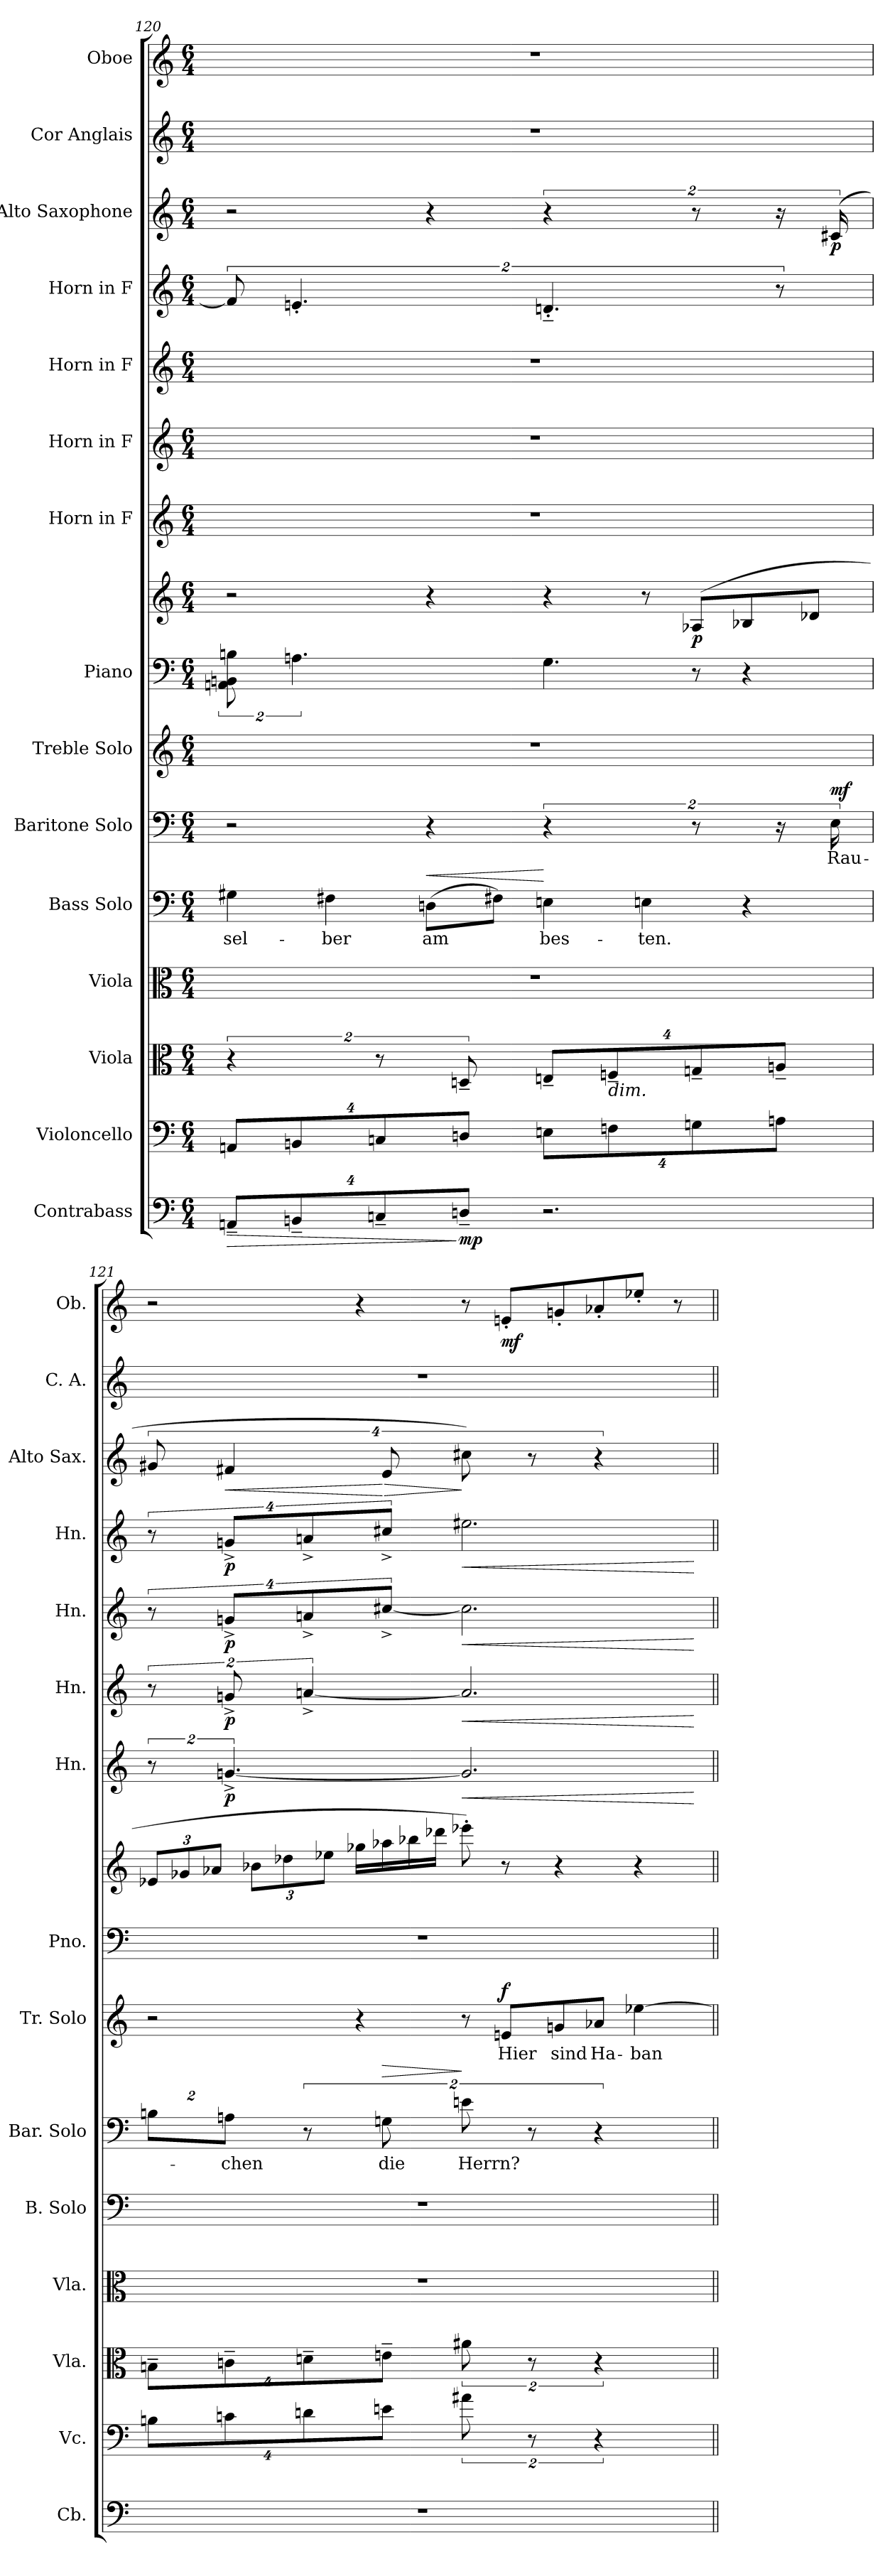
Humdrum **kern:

**kern	**dynam	**kern	**kern	**kern	**kern	**text	**dynam	**kern	**text	**dynam	**kern	**text	**dynam	**kern	**kern	**dynam	**kern	**dynam	**kern	**dynam	**kern	**dynam	**kern	**dynam	**kern	**dynam	**kern	**kern	**dynam
*part15	*part15	*part14	*part13	*part12	*part11	*part11	*part11	*part10	*part10	*part10	*part9	*part9	*part9	*part8	*part8	*part8	*part7	*part7	*part6	*part6	*part5	*part5	*part4	*part4	*part3	*part3	*part2	*part1	*part1
*staff16	*staff16	*staff15	*staff14	*staff13	*staff12	*staff12	*staff12	*staff11	*staff11	*staff11	*staff10	*staff10	*staff10	*staff9	*staff8	*staff8/9	*staff7	*staff7	*staff6	*staff6	*staff5	*staff5	*staff4	*staff4	*staff3	*staff3	*staff2	*staff1	*staff1
*I"Contrabass	*	*I"Violoncello	*I"Viola	*I"Viola	*I"Bass Solo	*	*	*I"Baritone Solo	*	*	*I"Treble Solo	*	*	*I"Piano	*	*	*I"Horn in F	*	*I"Horn in F	*	*I"Horn in F	*	*I"Horn in F	*	*I"Alto Saxophone	*	*I"Cor Anglais	*I"Oboe	*
*I'Cb.	*	*I'Vc.	*I'Vla.	*I'Vla.	*I'B. Solo	*	*	*I'Bar. Solo	*	*	*I'Tr. Solo	*	*	*I'Pno.	*	*	*I'Hn.	*	*I'Hn.	*	*I'Hn.	*	*I'Hn.	*	*I'Alto Sax.	*	*I'C. A.	*I'Ob.	*
*clefF4	*	*clefF4	*clefC3	*clefC3	*clefF4	*	*	*clefF4	*	*	*clefG2	*	*	*clefF4	*clefG2	*	*clefG2	*	*clefG2	*	*clefG2	*	*clefG2	*	*clefG2	*	*clefG2	*clefG2	*
*	*	*	*	*	*	*	*	*	*	*	*	*	*	*	*	*	*ITrd4c7	*	*ITrd4c7	*	*ITrd4c7	*	*ITrd4c7	*	*ITrd5c9	*	*ITrd4c7	*	*
*k[]	*	*k[]	*k[]	*k[]	*k[]	*	*	*k[]	*	*	*k[]	*	*	*k[]	*k[]	*	*k[b-]	*	*k[b-]	*	*k[b-]	*	*k[b-]	*	*k[b-e-a-]	*	*k[b-]	*k[]	*
*M6/4	*	*M6/4	*M6/4	*M6/4	*M6/4	*	*	*M6/4	*	*	*M6/4	*	*	*M6/4	*M6/4	*	*M6/4	*	*M6/4	*	*M6/4	*	*M6/4	*	*M6/4	*	*M6/4	*M6/4	*
=120	=120	=120	=120	=120	=120	=120	=120	=120	=120	=120	=120	=120	=120	=120	=120	=120	=120	=120	=120	=120	=120	=120	=120	=120	=120	=120	=120	=120	=120
!	!LO:HP:b	!	!	!	!	!	!	!	!	!	!	!	!	!	!	!	!	!	!	!	!	!	!	!	!	!	!	!	!
16%3AAn~L	>	16%3AAnL	8%3r	2%3r	4G#X	sel-	.	2r	.	.	2%3r	.	.	16%3AAn 16%3BBn 16%3Bn	2r	.	2%3r	.	2%3r	.	2%3r	.	16%3B]	.	2r	.	2%3r	2%3r	.
16%3BBn~	.	16%3BBn	.	.	.	.	.	.	.	.	.	.	.	8%3.An	.	.	.	.	.	.	.	.	8%3.An'	.	.	.	.	.	.
.	.	.	.	.	4F#X	-ber	.	.	.	.	.	.	.	.	.	.	.	.	.	.	.	.	.	.	.	.	.	.	.
16%3Cn~	.	16%3Cn	16%3r	.	.	.	.	.	.	.	.	.	.	.	.	.	.	.	.	.	.	.	.	.	.	.	.	.	.
!	!	!	!	!	!	!	!LO:HP:a	!	!	!	!	!	!	!	!	!	!	!	!	!	!	!	!	!	!	!	!	!	!
.	.	.	.	.	(8DnL	am	<	4r	.	.	.	.	.	.	4r	.	.	.	.	.	.	.	.	.	4r	.	.	.	.
16%3Dn~J	] mp	16%3DnJ	16%3Dn~	.	.	.	.	.	.	.	.	.	.	.	.	.	.	.	.	.	.	.	.	.	.	.	.	.	.
.	.	.	.	.	8F#XJ)	.	.	.	.	.	.	.	.	.	.	.	.	.	.	.	.	.	.	.	.	.	.	.	.
2.r	.	16%3EnL	16%3En~L	.	4En	bes-	[	8%3r	.	.	.	.	.	4.G	4r	.	.	.	.	.	.	.	8%3.Gn'~	.	8%3r	.	.	.	.
!	!	!	!LO:TX:b:i:t=dim.	!	!	!	!	!	!	!	!	!	!	!	!	!	!	!	!	!	!	!	!	!	!	!	!	!	!
.	.	16%3Fn	16%3Fn~	.	.	.	.	.	.	.	.	.	.	.	.	.	.	.	.	.	.	.	.	.	.	.	.	.	.
.	.	.	.	.	4En	-ten.	.	.	.	.	.	.	.	.	8r	.	.	.	.	.	.	.	.	.	.	.	.	.	.
.	.	16%3Gn	16%3Gn~	.	.	.	.	16%3r	.	.	.	.	.	8r	(8A-XL	p	.	.	.	.	.	.	.	.	16%3r	.	.	.	.
.	.	.	.	.	4r	.	.	.	.	.	.	.	.	4r	8B-X	.	.	.	.	.	.	.	.	.	.	.	.	.	.
.	.	16%3AnJ	16%3An~J	.	.	.	.	32%3r	.	.	.	.	.	.	.	.	.	.	.	.	.	.	16%3r	.	32%3r	.	.	.	.
.	.	.	.	.	.	.	.	.	.	.	.	.	.	.	8d-XJ	.	.	.	.	.	.	.	.	.	.	.	.	.	.
!	!	!	!	!	!	!	!	!	!	!LO:DY:a	!	!	!	!	!	!	!	!	!	!	!	!	!	!	!	!	!	!	!
.	.	.	.	.	.	.	.	32%3E	Rau-	mf	.	.	.	.	.	.	.	.	.	.	.	.	.	.	(32%3En	p	.	.	.
=121	=121	=121	=121	=121	=121	=121	=121	=121	=121	=121	=121	=121	=121	=121	=121	=121	=121	=121	=121	=121	=121	=121	=121	=121	=121	=121	=121	=121	=121
2%3r	.	16%3BnL	16%3Bn~L	2%3r	2%3r	.	.	16%3BnL	.	.	2r	.	.	2%3r	12e-XL	.	16%3r	.	16%3r	.	16%3r	.	16%3r	.	16%3Bn	.	2%3r	2r	.
.	.	.	.	.	.	.	.	.	.	.	.	.	.	.	12g-X	.	.	.	.	.	.	.	.	.	.	.	.	.	.
.	.	.	.	.	.	.	.	.	.	.	.	.	.	.	12a-XJ	.	.	.	.	.	.	.	.	.	.	.	.	.	.
!	!	!	!	!	!	!	!	!	!	!	!	!	!	!	!	!	!	!	!	!	!	!	!	!	!	!LO:HP:b	!	!	!
.	.	16%3cn	16%3cn~	.	.	.	.	16%3AnJ	-chen	.	.	.	.	.	.	.	[8%3.cn^	p	16%3cn^	p	16%3cn^L	p	16%3cn^L	p	8%3An	<	.	.	.
.	.	.	.	.	.	.	.	.	.	.	.	.	.	.	12b-XL	.	.	.	.	.	.	.	.	.	.	.	.	.	.
.	.	.	.	.	.	.	.	.	.	.	.	.	.	.	12dd-X	.	.	.	.	.	.	.	.	.	.	.	.	.	.
.	.	16%3dn	16%3dn~	.	.	.	.	16%3r	.	.	.	.	.	.	.	.	.	.	[8%3dn^	.	16%3dn^	.	16%3dn^	.	.	.	.	.	.
.	.	.	.	.	.	.	.	.	.	.	.	.	.	.	12ee-XJ	.	.	.	.	.	.	.	.	.	.	.	.	.	.
.	.	.	.	.	.	.	.	.	.	.	4r	.	.	.	16gg-XLL	.	.	.	.	.	.	.	.	.	.	.	.	4r	.
!	!	!	!	!	!	!	!	!	!	!LO:HP:a	!	!	!	!	!	!	!	!	!	!	!	!	!	!	!	!LO:HP:n=1:b	!	!	!
.	.	16%3enJ	16%3en~J	.	.	.	.	16%3Gn	die	>	.	.	.	.	16aa-X	.	.	.	.	.	[16%3f#X^J	.	16%3f#X^J	.	16%3G	[ >	.	.	.
.	.	.	.	.	.	.	.	.	.	.	.	.	.	.	16bb-X	.	.	.	.	.	.	.	.	.	.	.	.	.	.
.	.	.	.	.	.	.	.	.	.	.	.	.	.	.	16ddd-XJJ	.	.	.	.	.	.	.	.	.	.	.	.	.	.
!	!	!	!	!	!	!	!	!	!	!	!	!	!	!	!	!	!	!LO:HP:b	!	!LO:HP:b	!	!LO:HP:b	!	!LO:HP:b	!	!	!	!	!
.	.	16%3a#X	16%3a#X	.	.	.	.	16%3en	Herrn?	]	8r	.	.	.	8eee-X')	.	2.c]	<	2.d]	<	2.f#]	<	2.a#X	<	16%3en)	]	.	8r	.
!	!	!	!	!	!	!	!	!	!	!	!	!	!LO:DY:a	!	!	!	!	!	!	!	!	!	!	!	!	!	!	!	!
.	.	.	.	.	.	.	.	.	.	.	8enL	Hier	f	.	8r	.	.	.	.	.	.	.	.	.	.	.	.	8en'L	mf
.	.	16%3r	16%3r	.	.	.	.	16%3r	.	.	.	.	.	.	.	.	.	.	.	.	.	.	.	.	16%3r	.	.	.	.
.	.	.	.	.	.	.	.	.	.	.	8gn	sind	.	.	4r	.	.	.	.	.	.	.	.	.	.	.	.	8gn'	.
.	.	8%3r	8%3r	.	.	.	.	8%3r	.	.	8a-XJ	Ha-	.	.	.	.	.	.	.	.	.	.	.	.	8%3r	.	.	8a-X'	.
.	.	.	.	.	.	.	.	.	.	.	[4ee-X	-ban-	.	.	4r	.	.	.	.	.	.	.	.	.	.	.	.	8ee-X'J	.
.	.	.	.	.	.	.	.	.	.	.	.	.	.	.	.	.	.	.	.	.	.	.	.	.	.	.	.	8r	.
.	.	.	.	.	.	.	.	.	.	.	.	.	.	.	.	.	.	[	.	[	.	[	.	[	.	.	.	.	.
=||	=||	=||	=||	=||	=||	=||	=||	=||	=||	=||	=||	=||	=||	=||	=||	=||	=||	=||	=||	=||	=||	=||	=||	=||	=||	=||	=||	=||	=||
*-	*-	*-	*-	*-	*-	*-	*-	*-	*-	*-	*-	*-	*-	*-	*-	*-	*-	*-	*-	*-	*-	*-	*-	*-	*-	*-	*-	*-	*-
